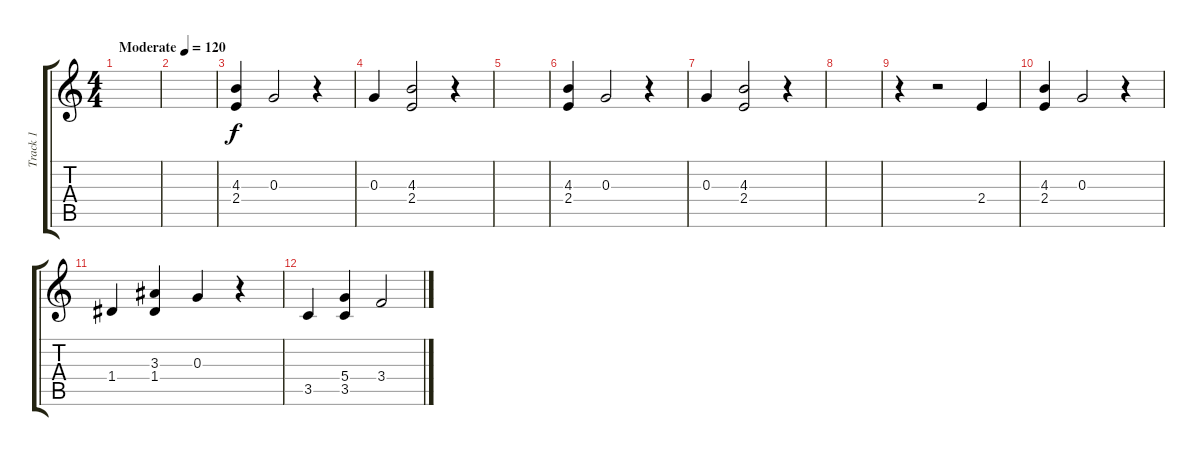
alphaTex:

\track ("Track 1" "Track 1") {instrument acousticguitarsteel}
\staff {score tabs}
\tuning (E4 B3 G3 D3 A2 E2) {hide}
\ts (4 4)
\tempo (120 "Moderate")
\clef g2
\ks c
|
|
(4.3 2.4).4 0.3.2 r.4 |
0.3.4 (4.3 2.4).2 r.4 |
|
(4.3 2.4).4 0.3.2 r.4 |
0.3.4 (4.3 2.4).2 r.4 |
|
r.4 r.2 2.4.4 |
(4.3 2.4).4 0.3.2 r.4 |
1.4.4 (3.3 1.4).4 0.3.4 r.4 |
3.5.4 (5.4 3.5).4 3.4.2
